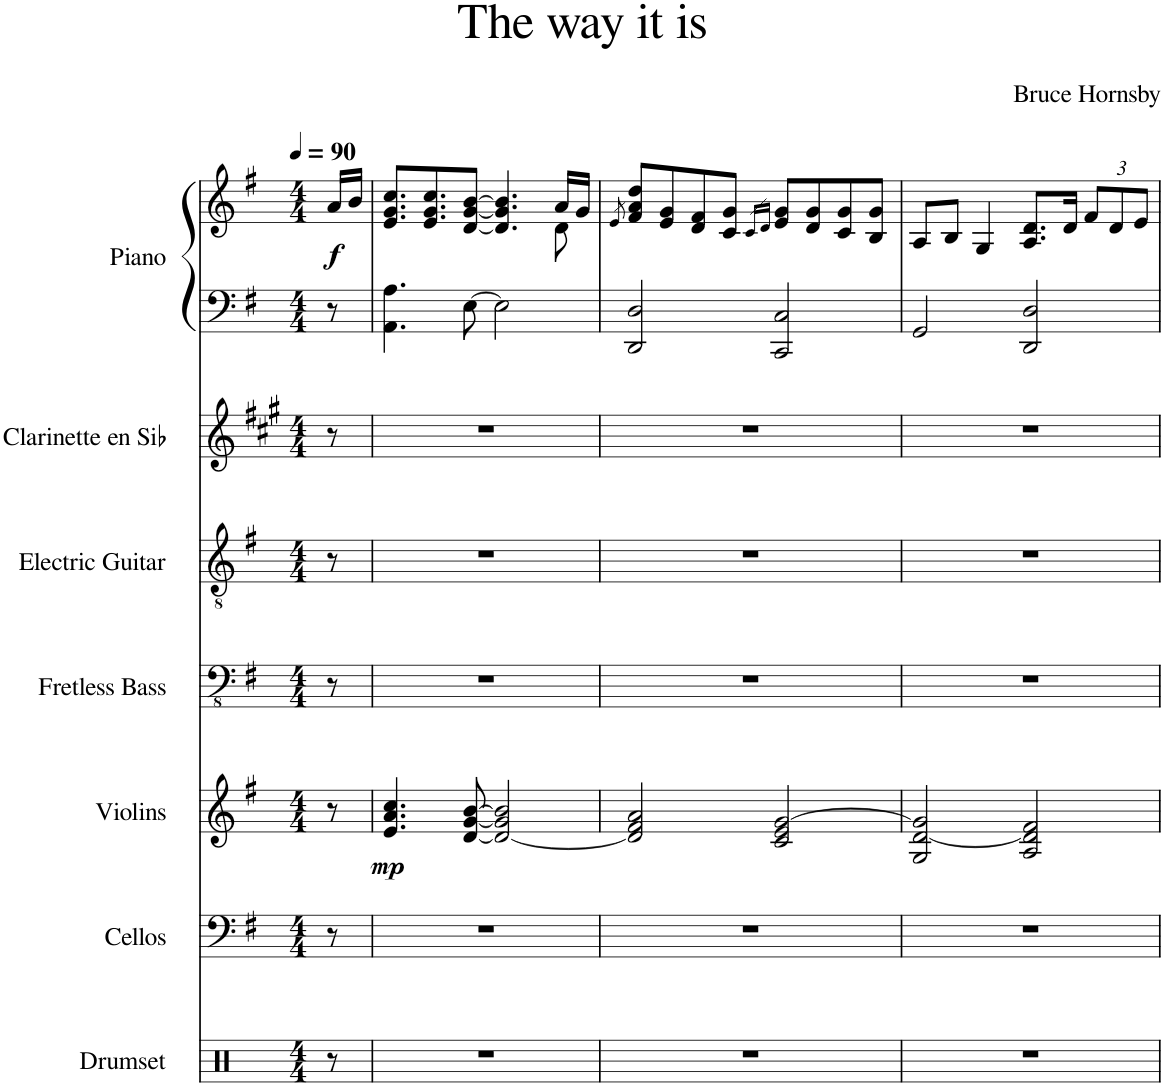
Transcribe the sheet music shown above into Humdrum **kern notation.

**kern	**kern	**kern	**dynam	**kern	**kern	**kern	**kern	**kern	**dynam
*part7	*part6	*part5	*part5	*part4	*part3	*part2	*part1	*part1	*part1
*staff8	*staff7	*staff6	*staff6	*staff5	*staff4	*staff3	*staff2	*staff1	*staff1/2
*I"Drumset	*I"Cellos	*I"Violins	*	*I"Fretless Bass	*I"Electric Guitar	*I"Clarinette en Sib	*I"Piano	*	*
*I'Drs.	*	*I'Vlns.	*	*I'Frtl. B.	*I'El. Guit.	*I'Clar. Sib	*I'Pno.	*	*
*clefX	*clefF4	*clefG2	*	*clefFv4	*clefGv2	*clefG2	*clefF4	*clefG2	*
*	*	*	*	*	*	*Trd1c2	*	*	*
*k[]	*k[f#]	*k[f#]	*	*k[f#]	*k[f#]	*k[f#c#g#]	*k[f#]	*k[f#]	*
*M4/4	*M4/4	*M4/4	*	*M4/4	*M4/4	*M4/4	*M4/4	*M4/4	*
*MM90	*MM90	*MM90	*	*MM90	*MM90	*MM90	*MM90	*MM90	*
=	=	=	=	=	=	=	=	=	=
!	!	!	!	!	!	!	!	!	!LO:DY:b
8r	8r	8r	.	8r	8r	8r	8r	16a/LL	f
.	.	.	.	.	.	.	.	16b/JJ	.
=1	=1	=1	=1	=1	=1	=1	=1	=1	=1
*	*	*	*	*	*	*	*	*^	*
!	!	!	!LO:DY:b	!	!	!	!	!	!	!
1r	1r	4.e/ 4.a/ 4.cc/	mp	1r	1r	1r	4.AA\ 4.A\	8.e/ 8.g/ 8.cc/L	2..ryy	.
.	.	.	.	.	.	.	.	8.e/ 8.g/ 8.cc/	.	.
.	.	[8d/ [8g/ [8b/	.	.	.	.	[8E\	[<8d/ [<8g/ [8b/J	.	.
.	.	2d/_ 2g/] 2b/]	.	.	.	.	2E\]	4.d/] 4.g/] 4.b/]	.	.
.	.	.	.	.	.	.	.	16a/LL	8d\	.
.	.	.	.	.	.	.	.	16g/JJ	.	.
*	*	*	*	*	*	*	*	*v	*v	*
=2	=2	=2	=2	=2	=2	=2	=2	=2	=2
.	.	.	.	.	.	.	.	8qe/	.
1r	1r	2d/] 2f#/ 2a/	.	1r	1r	1r	2DD/ 2D/	8f#/ 8a/ 8dd/L	.
.	.	.	.	.	.	.	.	8e/ 8g/	.
.	.	.	.	.	.	.	.	8d/ 8f#/	.
.	.	.	.	.	.	.	.	8c/ 8g/J	.
.	.	.	.	.	.	.	.	16qc/LL	.
.	.	.	.	.	.	.	.	16qd/JJ	.
.	.	2c/ 2e/ [2g/	.	.	.	.	2CC/ 2C/	8e/ 8g/L	.
.	.	.	.	.	.	.	.	8d/ 8g/	.
.	.	.	.	.	.	.	.	8c/ 8g/	.
.	.	.	.	.	.	.	.	8B/ 8g/J	.
=3	=3	=3	=3	=3	=3	=3	=3	=3	=3
1r	1r	2G/ [<2d/ 2g/]	.	1r	1r	1r	2GG/	8A/L	.
.	.	.	.	.	.	.	.	8B/J	.
.	.	.	.	.	.	.	.	4G/	.
.	.	2A/ 2d/] 2f#/	.	.	.	.	2DD/ 2D/	8.A/ 8.d/L	.
.	.	.	.	.	.	.	.	16d/Jk	.
*	*	*	*	*	*	*	*	*Xbrackettup	*
.	.	.	.	.	.	.	.	12f#/L	.
.	.	.	.	.	.	.	.	12d/	.
.	.	.	.	.	.	.	.	12e/J	.
=	=	=	=	=	=	=	=	=	=
*-	*-	*-	*-	*-	*-	*-	*-	*-	*-
